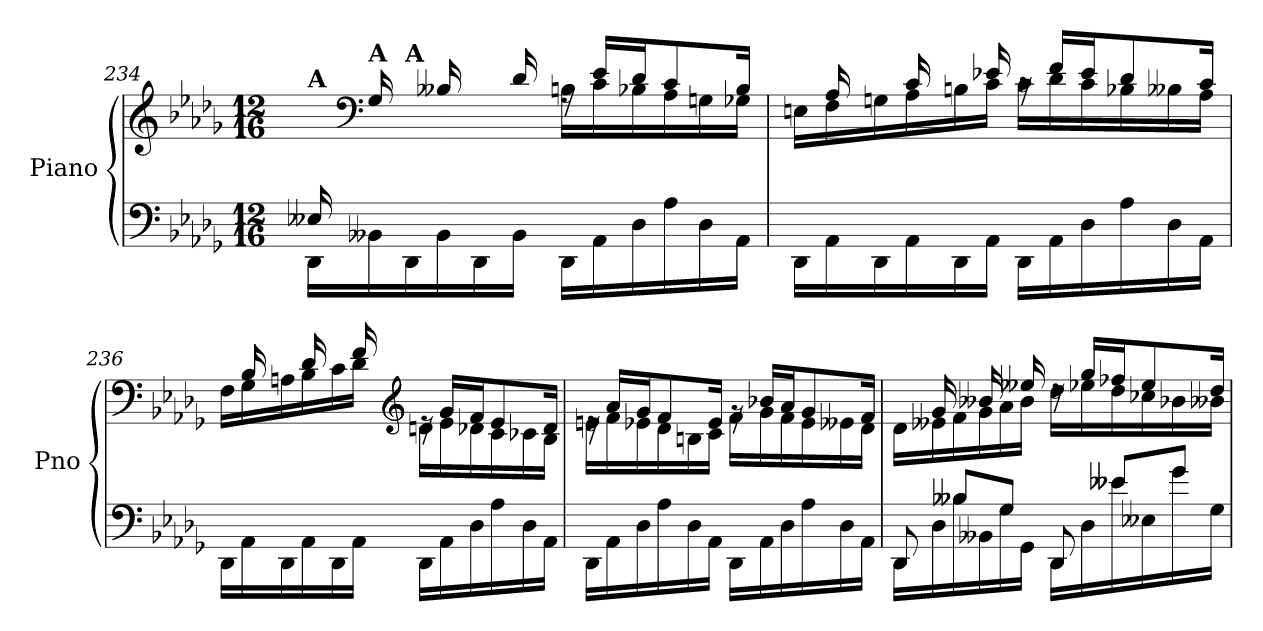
**kern	**kern
*part1	*part1
*staff2	*staff1
*I"Piano	*
*I'Pno	*
!!LO:LB:g=z
*clefF4	*clefG2
*k[b-e-a-d-g-]	*k[b-e-a-d-g-]
*M12/16	*M12/16
=234	=234
*^	*^
!	!	!LO:TX:a:B:t=A	!
16E--X/LL	16DD-\LL	16ryy	16ryy
*	*	*clefF4	*
!	!	!LO:TX:a:B:t=A	!
2ryy	16BB--X\	16G-/	16D-\
!	!	!LO:TX:a:B:t=A	!
.	16DD-\	16ryy	16F\
.	16BB--\	16B--X/	16G-\
.	16DD-\	16ryy	16A-\
.	16BB--\JJ	16d-/	16B-X\JJ
.	16DD-\LL	16rA	16Bn\LL
.	16AA-\	16e-/LL	16c\
.	16D-\	16d-/J	16B-X\
8.ryy	16A-\	8c/	16A-\
.	16D-\	.	16Gn\
.	16AA-\JJ	16B-/Jk	16G-X\JJ
*v	*v	*	*
=235	=235	=235
16DD-\LL	16ryy	16En\LL
16AA-\	16A-/	16F\
16DD-\	16ryy	16Gn\
16AA-\	16c/	16A-\
16DD-\	16ryy	16Bn\
16AA-\JJ	16e-X/	16c\JJ
16DD-\LL	16rc	16c\LL
16AA-\	16f/LL	16d-\
16D-\	16e-/J	16c\
16A-\	8d-/	16B-X\
16D-\	.	16B--X\
16AA-\JJ	16c/Jk	16A-\JJ
=236	=236	=236
16DD-\LL	16ryy	16F\LL
16AA-\	16B-/	16G-\
16DD-\	16ryy	16An\
16AA-\	16d-/	16B-\
16DD-\	16ryy	16c\
16AA-\JJ	16f/	16d-\JJ
*	*clefG2	*
16DD-\LL	16re	16dn\LL
16AA-\	16g-/LL	16e-\
16D-\	16f/J	16d-X\
16A-\	8e-/	16c\
16D-\	.	16c-X\
16AA-\JJ	16d-/Jk	16B-\JJ
!!LO:LB:g=z	!!
=237	=237	=237
16DD-\LL	16re	16en\LL
16AA-\	16a-/LL	16f\
16D-\	16g-/J	16e-X\
16A-\	8f/	16d-\
16D-\	.	16Bn\
16AA-\JJ	16e-/Jk	16c\JJ
16DD-\LL	16rg	16f\LL
16AA-\	16b-X/LL	16g-\
16D-\	16a-/J	16f\
16A-\	8g-/	16e-\
16D-\	.	16e--X\
16AA-\JJ	16f/Jk	16d-\JJ
=238	=238	=238
*^	*	*
8DD-/	16DD-\LL	16ryy	16d-\LL
.	16D-\	16g-/	16e--X\
8B--X/L	16B--\	16ryy	16f\
.	16BB--X\	16b--X/	16g-\
8G-/J	16G-\	16ryy	16a-\
.	16GG-\JJ	16ee--X/	16b--\JJ
8DD-/	16DD-\LL	16rdd	16dd-\LL
.	16D-\	16gg-/LL	16ee-X\
8e--X/L	16e--\	16ff-X/J	16dd-\
.	16E--X\	8ee-/	16cc-X\
8g-/J	16g-\	.	16b-X\
.	16G-\JJ	16dd-/Jk	16b--X\JJ
*v	*v	*	*
*	*v	*v
=	=
*-	*-
